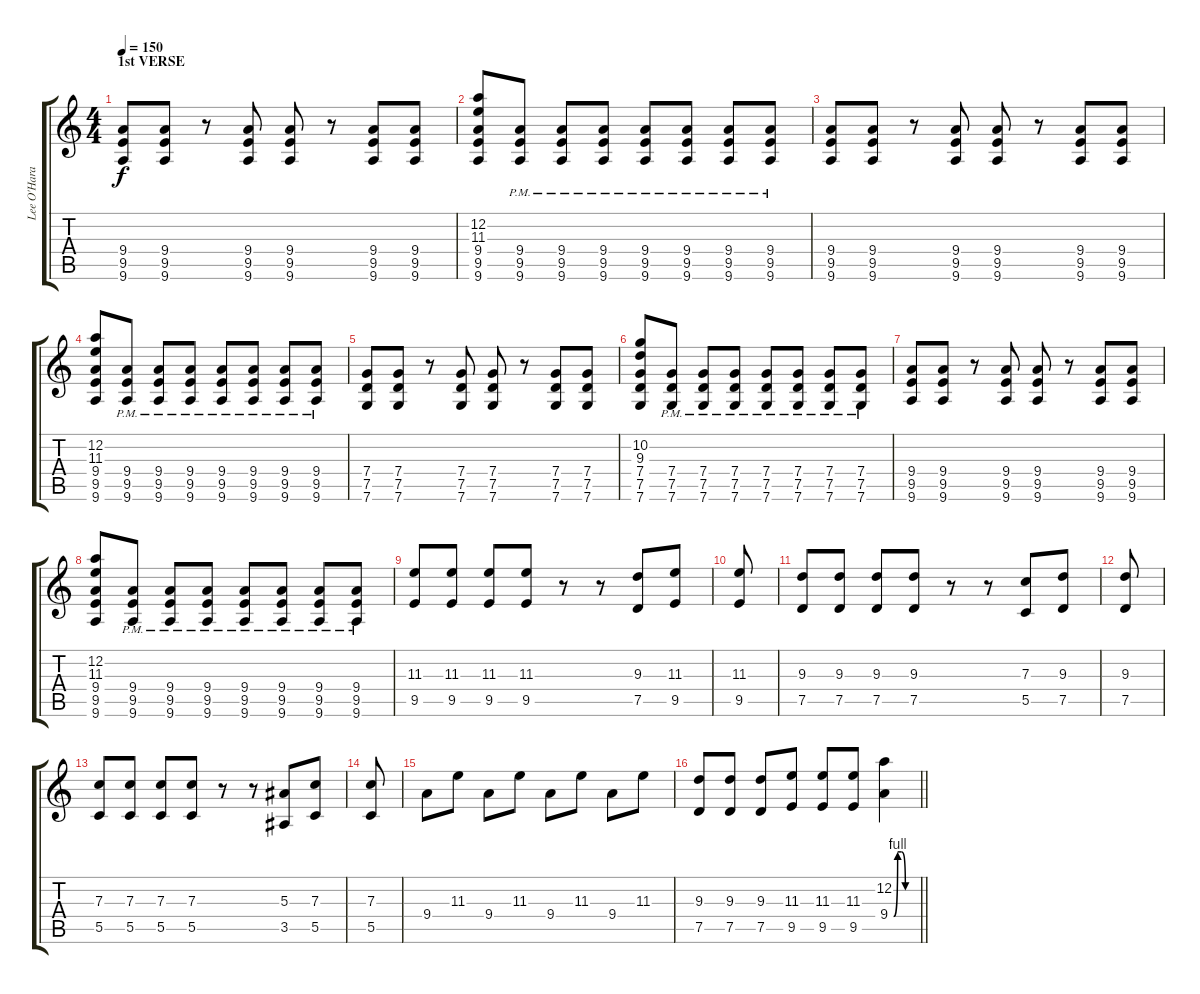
\track ("Lee O'Hara" "Lee O'Hara") {instrument overdrivenguitar}
\staff {score tabs}
\tuning (D4 A3 F3 C3 G2 C2) {hide}
\ts (4 4)
\section ("" "1st VERSE")
\tempo 150
\clef g2
\ks c
(9.4 9.5 9.6).8{dy f} (9.4 9.5 9.6).8 r.8 (9.4 9.5 9.6).8 (9.4 9.5 9.6).8 r.8 (9.4 9.5 9.6).8 (9.4 9.5 9.6).8 |
(12.2 11.3 9.4 9.5 9.6).8 (9.4{pm} 9.5{pm} 9.6{pm}).8 (9.4{pm} 9.5{pm} 9.6{pm}).8 (9.4{pm} 9.5{pm} 9.6{pm}).8 (9.4{pm} 9.5{pm} 9.6{pm}).8 (9.4{pm} 9.5{pm} 9.6{pm}).8 (9.4{pm} 9.5{pm} 9.6{pm}).8 (9.4{pm} 9.5{pm} 9.6{pm}).8 |
(9.4 9.5 9.6).8 (9.4 9.5 9.6).8 r.8 (9.4 9.5 9.6).8 (9.4 9.5 9.6).8 r.8 (9.4 9.5 9.6).8 (9.4 9.5 9.6).8 |
(12.2 11.3 9.4 9.5 9.6).8 (9.4{pm} 9.5{pm} 9.6{pm}).8 (9.4{pm} 9.5{pm} 9.6{pm}).8 (9.4{pm} 9.5{pm} 9.6{pm}).8 (9.4{pm} 9.5{pm} 9.6{pm}).8 (9.4{pm} 9.5{pm} 9.6{pm}).8 (9.4{pm} 9.5{pm} 9.6{pm}).8 (9.4{pm} 9.5{pm} 9.6{pm}).8 |
(7.4 7.5 7.6).8 (7.4 7.5 7.6).8 r.8 (7.4 7.5 7.6).8 (7.4 7.5 7.6).8 r.8 (7.4 7.5 7.6).8 (7.4 7.5 7.6).8 |
(10.2 9.3 7.4 7.5 7.6).8 (7.4{pm} 7.5{pm} 7.6{pm}).8 (7.4{pm} 7.5{pm} 7.6{pm}).8 (7.4{pm} 7.5{pm} 7.6{pm}).8 (7.4{pm} 7.5{pm} 7.6{pm}).8 (7.4{pm} 7.5{pm} 7.6{pm}).8 (7.4{pm} 7.5{pm} 7.6{pm}).8 (7.4{pm} 7.5{pm} 7.6{pm}).8 |
(9.4 9.5 9.6).8 (9.4 9.5 9.6).8 r.8 (9.4 9.5 9.6).8 (9.4 9.5 9.6).8 r.8 (9.4 9.5 9.6).8 (9.4 9.5 9.6).8 |
(12.2 11.3 9.4 9.5 9.6).8 (9.4{pm} 9.5{pm} 9.6{pm}).8 (9.4{pm} 9.5{pm} 9.6{pm}).8 (9.4{pm} 9.5{pm} 9.6{pm}).8 (9.4{pm} 9.5{pm} 9.6{pm}).8 (9.4{pm} 9.5{pm} 9.6{pm}).8 (9.4{pm} 9.5{pm} 9.6{pm}).8 (9.4{pm} 9.5{pm} 9.6{pm}).8 |
(11.3 9.5).8 (11.3 9.5).8 (11.3 9.5).8 (11.3 9.5).8 r.8 r.8 (9.3 7.5).8 (11.3 9.5).8 |
(11.3 9.5).8 |
(9.3 7.5).8 (9.3 7.5).8 (9.3 7.5).8 (9.3 7.5).8 r.8 r.8 (7.3 5.5).8 (9.3 7.5).8 |
(9.3 7.5).8 |
(7.3 5.5).8 (7.3 5.5).8 (7.3 5.5).8 (7.3 5.5).8 r.8 r.8 (5.3 3.5).8 (7.3 5.5).8 |
(7.3 5.5).8 |
9.4.8 11.3.8 9.4.8 11.3.8 9.4.8 11.3.8 9.4.8 11.3.8 |
\barLineRight lightlight
(9.3 7.5).8 (9.3 7.5).8 (9.3 7.5).8 (11.3 9.5).8 (11.3 9.5).8 (11.3 9.5).8 (12.2 9.4{be (custom 0 0 10 4 20 4 30 0 60 0)}).4
